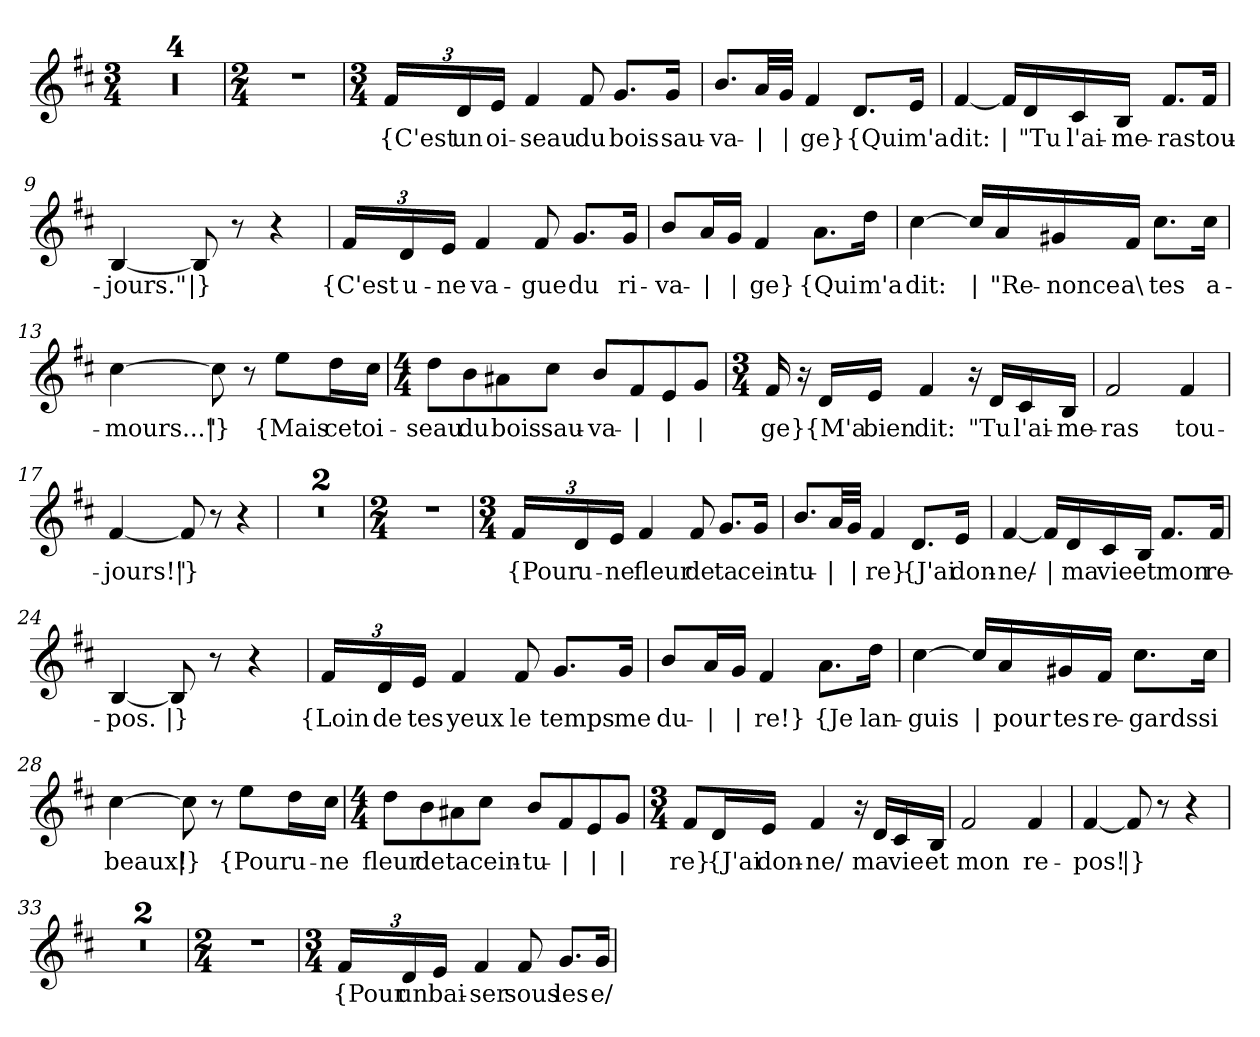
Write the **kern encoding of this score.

**kern	**text
*part1	*part1
*staff1	*staff1
*clefG2	*
*k[f#c#]	*
*M3/4	*
=1	=1
2.r	.
=2	=2
2.r	.
=3	=3
2.r	.
=4	=4
2.r	.
=5	=5
*M2/4	*
2r	.
=6	=6
*M3/4	*
*Xbrackettup	*
!	!LO:LY:b
24f#/LL	{C'est
!	!LO:LY:b
24d/	un
!	!LO:LY:b
24e/JJ	oi-
!	!LO:LY:b
4f#/	-seau
!	!LO:LY:b
8f#/	du
!	!LO:LY:b
8.g/L	bois
!	!LO:LY:b
16g/Jk	sau-
=7	=7
!	!LO:LY:b
8.b/L	-va-
!	!LO:LY:b
32a/LL	|
!	!LO:LY:b
32g/JJJ	|
!	!LO:LY:b
4f#/	-ge}
!	!LO:LY:b
8.d/L	{Qui
!	!LO:LY:b
16e/Jk	m'a
!!LO:LB:g=z
=8	=8
!	!LO:LY:b
[4f#/	dit:
!	!LO:LY:b
16f#/LL]	|
!	!LO:LY:b
16d/	"Tu
!	!LO:LY:b
16c#/	l'ai-
!	!LO:LY:b
16B/JJ	-me-
!	!LO:LY:b
8.f#/L	-ras
!	!LO:LY:b
16f#/Jk	tou-
=9	=9
!	!LO:LY:b
[4B/	-jours."
!	!LO:LY:b
8B/]	|}
8r	.
4r	.
=10	=10
!	!LO:LY:b
24f#/LL	{C'est
!	!LO:LY:b
24d/	u-
!	!LO:LY:b
24e/JJ	-ne
!	!LO:LY:b
4f#/	va-
!	!LO:LY:b
8f#/	-gue
!	!LO:LY:b
8.g/L	du
!	!LO:LY:b
16g/Jk	ri-
=11	=11
!	!LO:LY:b
8b/L	-va-
!	!LO:LY:b
16a/L	|
!	!LO:LY:b
16g/JJ	|
!	!LO:LY:b
4f#/	-ge}
!	!LO:LY:b
8.a\L	{Qui
!	!LO:LY:b
16dd\Jk	m'a
!!LO:LB:g=z
=12	=12
!	!LO:LY:b
[4cc#\	dit:
!	!LO:LY:b
16cc#/LL]	|
!	!LO:LY:b
16a/	"Re-
!	!LO:LY:b
16g#X/	-nonce
!	!LO:LY:b
16f#/JJ	a\
!	!LO:LY:b
8.cc#\L	tes
!	!LO:LY:b
16cc#\Jk	a-
=13	=13
!	!LO:LY:b
[4cc#\	-mours..."
!	!LO:LY:b
8cc#\]	|}
8r	.
!	!LO:LY:b
8ee\L	{Mais
!	!LO:LY:b
16dd\L	cet
!	!LO:LY:b
16cc#\JJ	oi-
=14	=14
*M4/4	*
!	!LO:LY:b
8dd\L	-seau
!	!LO:LY:b
8b\	du
!	!LO:LY:b
8a#X\	bois
!	!LO:LY:b
8cc#\J	sau-
!	!LO:LY:b
8b/L	-va-
!	!LO:LY:b
8f#/	|
!	!LO:LY:b
8e/	|
!	!LO:LY:b
8g/J	|
!!LO:LB:g=z
=15	=15
*M3/4	*
!	!LO:LY:b
16f#/	-ge}
16r	.
!	!LO:LY:b
16d/LL	{M'a
!	!LO:LY:b
16e/JJ	bien
!	!LO:LY:b
4f#/	dit:
16r	.
!	!LO:LY:b
16d/LL	"Tu
!	!LO:LY:b
16c#/	l'ai-
!	!LO:LY:b
16B/JJ	-me-
=16	=16
!	!LO:LY:b
2f#/	-ras
!	!LO:LY:b
4f#/	tou-
=17	=17
!	!LO:LY:b
[4f#/	-jours!"
!	!LO:LY:b
8f#/]	|}
8r	.
4r	.
=18	=18
2.r	.
=19	=19
2.r	.
=20	=20
*M2/4	*
2r	.
!!LO:LB:g=z
=21	=21
*M3/4	*
!	!LO:LY:b
24f#/LL	{Pour
!	!LO:LY:b
24d/	u-
!	!LO:LY:b
24e/JJ	-ne
!	!LO:LY:b
4f#/	fleur
!	!LO:LY:b
8f#/	de
!	!LO:LY:b
8.g/L	ta
!	!LO:LY:b
16g/Jk	cein-
=22	=22
!	!LO:LY:b
8.b/L	-tu-
!	!LO:LY:b
32a/LL	|
!	!LO:LY:b
32g/JJJ	|
!	!LO:LY:b
4f#/	-re}
!	!LO:LY:b
8.d/L	{J'ai
!	!LO:LY:b
16e/Jk	don-
=23	=23
!	!LO:LY:b
[4f#/	-ne/-
!	!LO:LY:b
16f#/LL]	|
!	!LO:LY:b
16d/	ma
!	!LO:LY:b
16c#/	vie
!	!LO:LY:b
16B/JJ	et
!	!LO:LY:b
8.f#/L	mon
!	!LO:LY:b
16f#/Jk	re-
=24	=24
!	!LO:LY:b
[4B/	-pos.
!	!LO:LY:b
8B/]	|}
8r	.
4r	.
!!LO:LB:g=z
=25	=25
!	!LO:LY:b
24f#/LL	{Loin
!	!LO:LY:b
24d/	de
!	!LO:LY:b
24e/JJ	tes
!	!LO:LY:b
4f#/	yeux
!	!LO:LY:b
8f#/	le
!	!LO:LY:b
8.g/L	temps
!	!LO:LY:b
16g/Jk	me
=26	=26
!	!LO:LY:b
8b/L	du-
!	!LO:LY:b
16a/L	|
!	!LO:LY:b
16g/JJ	|
!	!LO:LY:b
4f#/	-re!}
!	!LO:LY:b
8.a\L	{Je
!	!LO:LY:b
16dd\Jk	lan-
=27	=27
!	!LO:LY:b
[4cc#\	-guis
!	!LO:LY:b
16cc#/LL]	|
!	!LO:LY:b
16a/	pour
!	!LO:LY:b
16g#X/	tes
!	!LO:LY:b
16f#/JJ	re-
!	!LO:LY:b
8.cc#\L	-gards
!	!LO:LY:b
16cc#\Jk	si
=28	=28
!	!LO:LY:b
[4cc#\	beaux!
!	!LO:LY:b
8cc#\]	|}
8r	.
!	!LO:LY:b
8ee\L	{Pour
!	!LO:LY:b
16dd\L	u-
!	!LO:LY:b
16cc#\JJ	-ne
!!LO:LB:g=z
=29	=29
*M4/4	*
!	!LO:LY:b
8dd\L	fleur
!	!LO:LY:b
8b\	de
!	!LO:LY:b
8a#X\	ta
!	!LO:LY:b
8cc#\J	cein-
!	!LO:LY:b
8b/L	-tu-
!	!LO:LY:b
8f#/	|
!	!LO:LY:b
8e/	|
!	!LO:LY:b
8g/J	|
=30	=30
*M3/4	*
!	!LO:LY:b
8f#/L	-re}
!	!LO:LY:b
16d/L	{J'ai
!	!LO:LY:b
16e/JJ	don-
!	!LO:LY:b
4f#/	-ne/
16r	.
!	!LO:LY:b
16d/LL	ma
!	!LO:LY:b
16c#/	vie
!	!LO:LY:b
16B/JJ	et
=31	=31
!	!LO:LY:b
2f#/	mon
!	!LO:LY:b
4f#/	re-
=32	=32
!	!LO:LY:b
[4f#/	-pos!
!	!LO:LY:b
8f#/]	|}
8r	.
4r	.
=33	=33
2.r	.
=34	=34
2.r	.
!!LO:LB:g=z
=35	=35
*M2/4	*
2r	.
=36	=36
*M3/4	*
!	!LO:LY:b
24f#/LL	{Pour
!	!LO:LY:b
24d/	un
!	!LO:LY:b
24e/JJ	bai-
!	!LO:LY:b
4f#/	-ser
!	!LO:LY:b
8f#/	sous
!	!LO:LY:b
8.g/L	les
!	!LO:LY:b
16g/Jk	e/-
=	=
*-	*-
